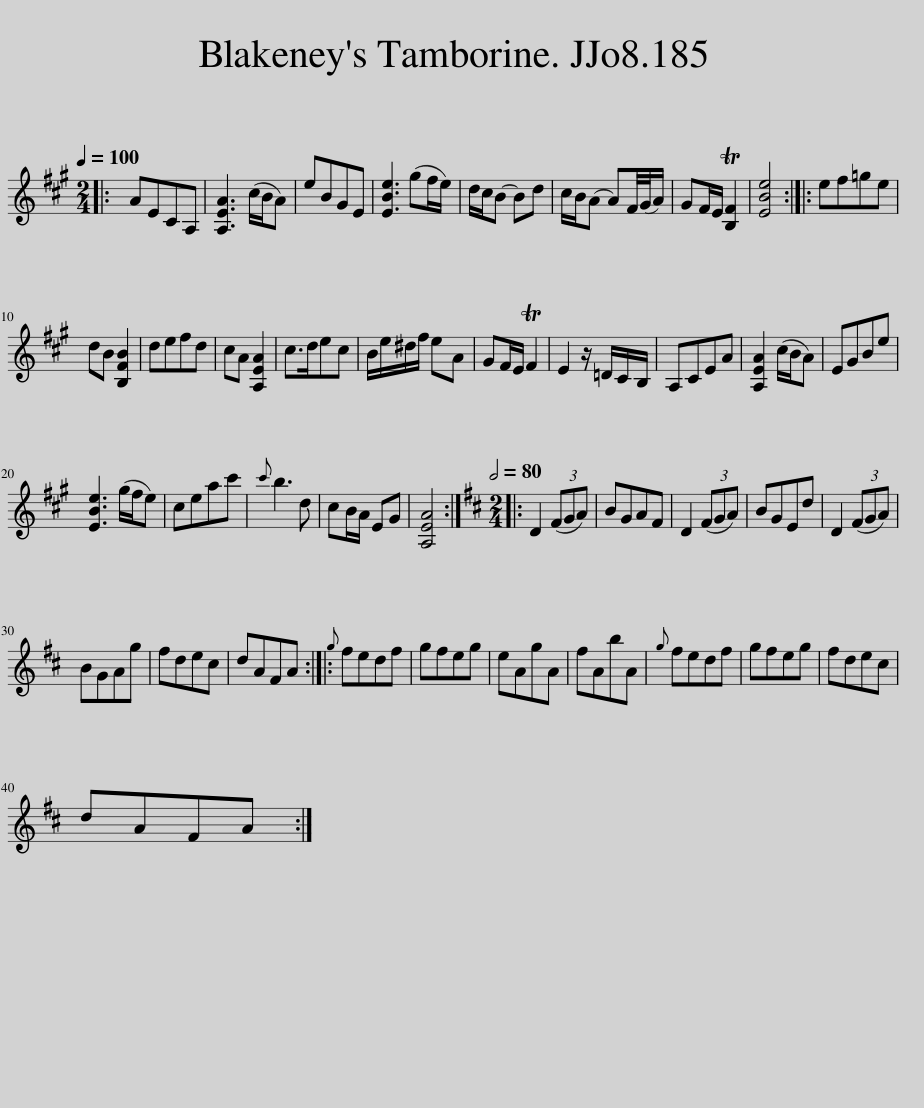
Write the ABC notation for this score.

X:1
L:1/8
Q:1/4=100
M:2/4
I:linebreak $
K:A
V:1 treble
V:1
|: AECA, | [A,EA]3 (c/B/A) | eBGE | [EBe]3 (gf/e/) | d/c/B- Bd | %5
 c/B/(A A)F/4(G/4A/) | GF/E/ T[B,F]2 | [EBe]4 :: ef=ge |$ dB [B,FB]2 | %10
 defd | cA [A,EA]2 | c>dec | B/e/^d/f/ eA | GF/E/ TF2 | %15
 E2 z/ =D/C/B,/ | A,CEA | [A,EA]2 (c/B/A) | EGBe |$ [EBe]3 (g/f/e) | %20
 ceac' |{c'} b3 d | cB/A/ EG | [A,EA]4 ::[K:D][M:2/4][Q:1/2=80] D2 (3(FGA) | %25
 BGAF | D2 (3(FGA) | BGEd | D2 (3(FGA) |$ BGAg | %30
 fdec | dAFA ::{g} fedf | gfeg | eAgA | %35
 fAbA |{g} fedf | gfeg | fdec |$ dAFA :| %40
